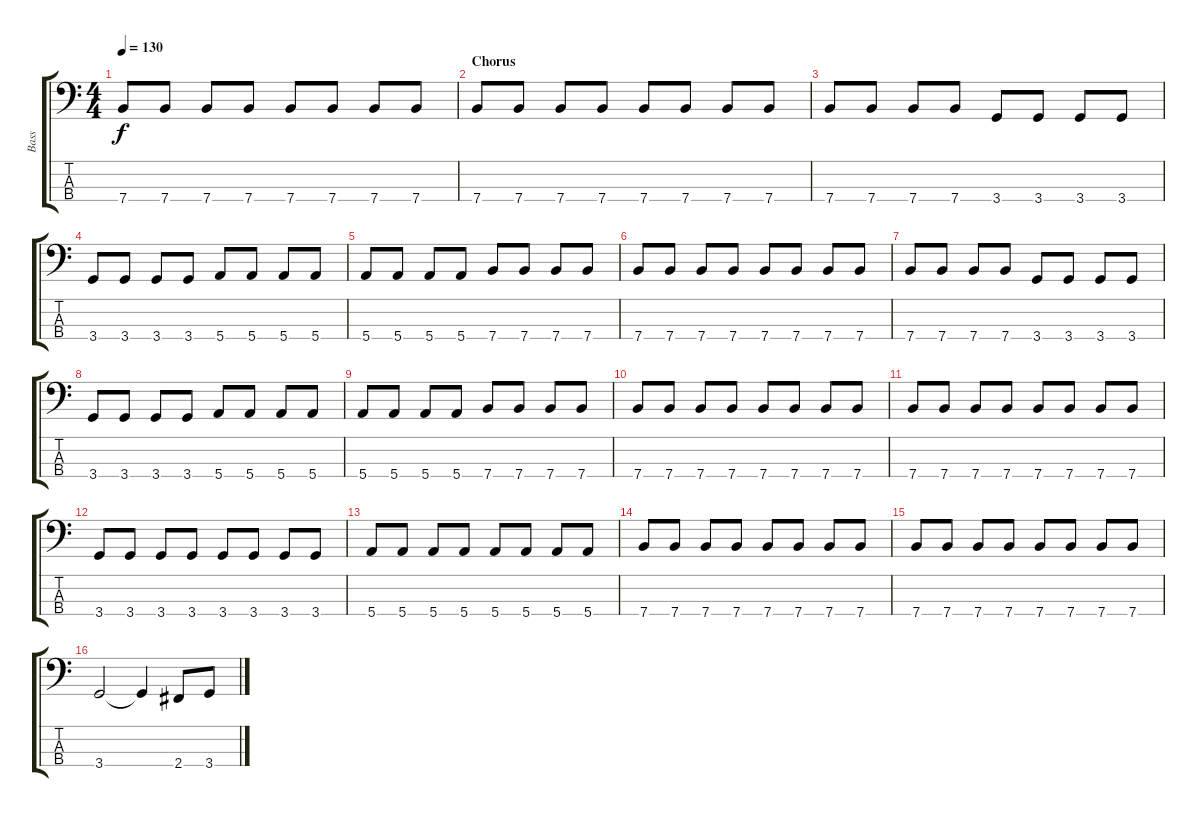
\track ("Bass" "Bass") {instrument electricbassfinger}
\staff {score tabs}
\tuning (G2 D2 A1 E1) {hide}
\ts (4 4)
\tempo 130
\clef f4
\ks c
7.4.8{dy f} 7.4.8 7.4.8 7.4.8 7.4.8 7.4.8 7.4.8 7.4.8 |
\section ("" "Chorus")
7.4.8 7.4.8 7.4.8 7.4.8 7.4.8 7.4.8 7.4.8 7.4.8 |
7.4.8 7.4.8 7.4.8 7.4.8 3.4.8 3.4.8 3.4.8 3.4.8 |
3.4.8 3.4.8 3.4.8 3.4.8 5.4.8 5.4.8 5.4.8 5.4.8 |
5.4.8 5.4.8 5.4.8 5.4.8 7.4.8 7.4.8 7.4.8 7.4.8 |
7.4.8 7.4.8 7.4.8 7.4.8 7.4.8 7.4.8 7.4.8 7.4.8 |
7.4.8 7.4.8 7.4.8 7.4.8 3.4.8 3.4.8 3.4.8 3.4.8 |
3.4.8 3.4.8 3.4.8 3.4.8 5.4.8 5.4.8 5.4.8 5.4.8 |
5.4.8 5.4.8 5.4.8 5.4.8 7.4.8 7.4.8 7.4.8 7.4.8 |
7.4.8 7.4.8 7.4.8 7.4.8 7.4.8 7.4.8 7.4.8 7.4.8 |
7.4.8 7.4.8 7.4.8 7.4.8 7.4.8 7.4.8 7.4.8 7.4.8 |
3.4.8 3.4.8 3.4.8 3.4.8 3.4.8 3.4.8 3.4.8 3.4.8 |
5.4.8 5.4.8 5.4.8 5.4.8 5.4.8 5.4.8 5.4.8 5.4.8 |
7.4.8 7.4.8 7.4.8 7.4.8 7.4.8 7.4.8 7.4.8 7.4.8 |
7.4.8 7.4.8 7.4.8 7.4.8 7.4.8 7.4.8 7.4.8 7.4.8 |
3.4.2 3.4{t}.4 2.4.8 3.4.8
